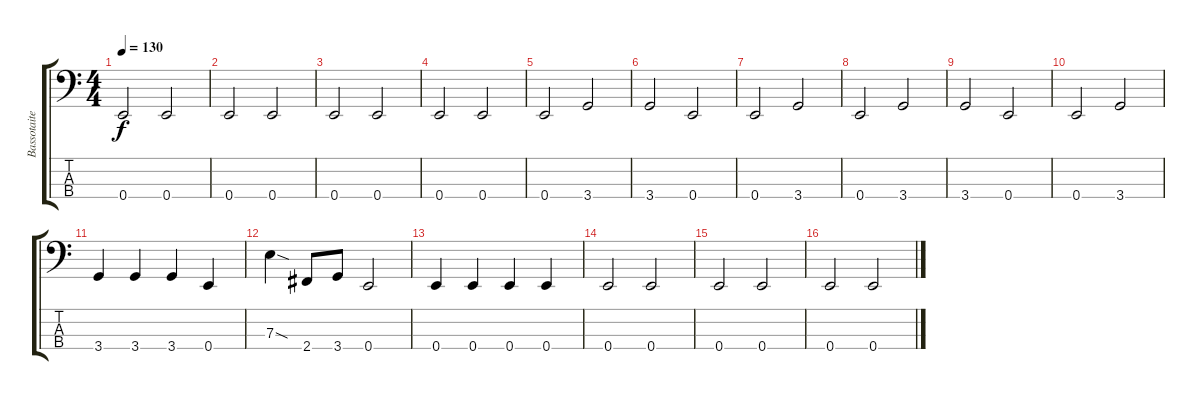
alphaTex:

\track ("Bassotaiteilija" "Bassotaite") {instrument electricbassfinger}
\staff {score tabs}
\tuning (G2 D2 A1 E1) {hide}
\ts (4 4)
\tempo 130
\clef f4
\ks c
0.4.2{dy f} 0.4.2 |
0.4.2 0.4.2 |
0.4.2 0.4.2 |
0.4.2 0.4.2 |
0.4.2 3.4.2 |
3.4.2 0.4.2 |
0.4.2 3.4.2 |
0.4.2 3.4.2 |
3.4.2 0.4.2 |
0.4.2 3.4.2 |
3.4.4 3.4.4 3.4.4 0.4.4 |
7.3{sod}.4 2.4.8 3.4.8 0.4.2 |
0.4.4 0.4.4 0.4.4 0.4.4 |
0.4.2 0.4.2 |
0.4.2 0.4.2 |
0.4.2 0.4.2
